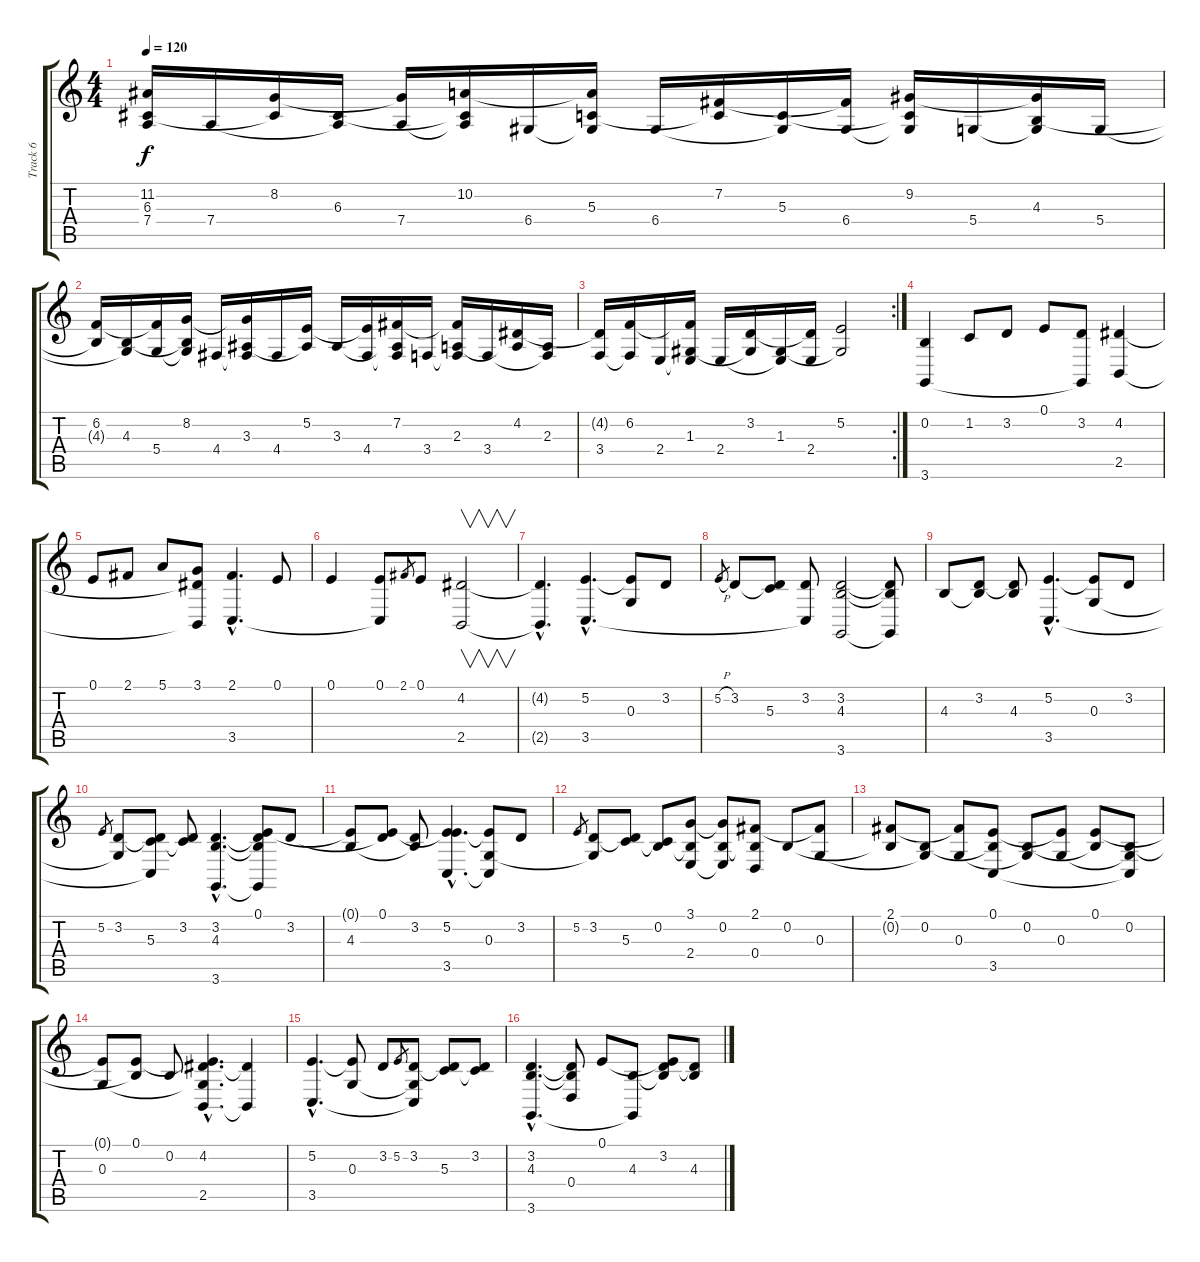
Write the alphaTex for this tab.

\track ("Track 6" "Track 6") {instrument synthstrings2}
\staff {score tabs}
\tuning (E4 B3 G3 D3 A2 E2) {hide}
\ts (4 4)
\tempo 120
\clef g2
\ks c
(11.2{t} 6.3 7.4{t}).16{dy f} 7.4.16 (8.2 6.3{t}).16 (6.3 7.4{t}).16 (8.2{t} 7.4).16 (10.2 6.3{t} 7.4{t}).16 6.4.16 (10.2{t} 5.3 6.4{t}).16 6.4.16 (7.2 5.3{t}).16 (5.3 6.4{t}).16 (7.2{t} 6.4).16 (9.2 5.3{t} 6.4{t}).16 5.4.16 (9.2{t} 4.3 5.4{t}).16 5.4.16 |
(6.2 4.3{t}).16 (4.3 5.4{t}).16 (6.2{t} 5.4).16 (8.2 4.3{t} 5.4{t}).16 4.4.16 (8.2{t} 3.3 4.4{t}).16 4.4.16 (5.2 3.3{t}).16 3.3.16 (5.2{t} 4.4).16 (7.2 3.3{t} 4.4{t}).16 3.4.16 (7.2{t} 2.3 3.4{t}).16 3.4.16 (4.2 2.3{t}).16 (2.3 3.4{t}).16 |
\rc 2
(4.2{t} 3.4).16 (6.2 3.4{t}).16 2.4.16 (6.2{t} 1.3 2.4{t}).16 2.4.16 (3.2 1.3{t}).16 (1.3 2.4{t}).16 (3.2{t} 2.4).16 (5.2 1.3{t}).2 |
(0.2 3.6).4 1.2.8 3.2.8 0.1.8 (3.2 3.6{t}).8 (4.2 2.5).4 |
0.1.8 2.1.8 5.1.8 (3.1 4.2{t} 2.5{t}).8 (2.1{hac} 3.5{hac}).4{d} 0.1.8 |
0.1.4 (0.1 3.5{t}).8 2.1.8{gr} 0.1.8 (4.2 2.5).2{v} |
(4.2{hac t} 2.5{hac t}).4{d} (5.2{hac} 3.5{hac}).4{d} (5.2{t} 0.3).8 3.2.8 |
5.2{h}.8{gr} 3.2.8 (3.2{t} 5.3).8 (3.2 3.5{t}).8 (3.2 4.3 3.6).2 (3.2{t} 4.3{t} 3.6{t}).8 |
4.3.8 (3.2 4.3{t}).8 (3.2{t} 4.3).8 (5.2{hac} 3.5{hac}).4{d} (5.2{t} 0.3).8 3.2.8 |
5.2.8{gr} (3.2 0.3{t}).8 (3.2{t} 5.3 3.5{t}).8 (3.2 5.3{t}).8 (3.2{hac} 4.3{hac} 3.6{hac}).4{d} (0.1 3.2{t} 4.3{t} 3.6{t}).8 3.2.8 |
(0.1{t} 4.3).8 (0.1 3.2{t}).8 (3.2 4.3{t}).8 (0.1{hac t} 5.2{hac} 3.5{hac}).4{d} (5.2{t} 0.3 3.5{t}).8 3.2.8 |
5.2.8{gr} (3.2 0.3{t}).8 (3.2{t} 5.3).8 (0.2 5.3{t}).8 (3.1 0.2{t} 2.4).8 (3.1{t} 0.2 2.4{t}).8 (2.1 0.2{t} 0.4).8 0.2.8 (2.1{t} 0.3).8 |
(2.1 0.2{t}).8 (0.2 0.3{t}).8 (2.1{t} 0.3).8 (0.1 0.2{t} 3.5).8 (0.2 0.3{t}).8 (0.1{t} 0.3).8 (0.1 0.2{t}).8 (0.2 0.3{t} 3.5{t}).8 |
(0.1{t} 0.3).8 (0.1 0.2{t}).8 0.2.8 (0.1{hac t} 4.2{hac} 0.3{hac t} 2.5{hac}).4{d} (4.2{t} 2.5{t}).4 |
(5.2{hac} 3.5{hac}).4{d} (5.2{t} 0.3).8 3.2.8 5.2.8{gr} (3.2 0.3{t} 3.5{t}).8 (3.2{t} 5.3).8 (3.2 5.3{t}).8 |
(3.2{hac} 4.3{hac} 3.6{hac}).4{d} (3.2{t} 4.3{t} 0.4).8 0.1.8 (4.3 3.6{t}).8 (0.1{t} 3.2 4.3{t}).8 (3.2{t} 4.3).8
